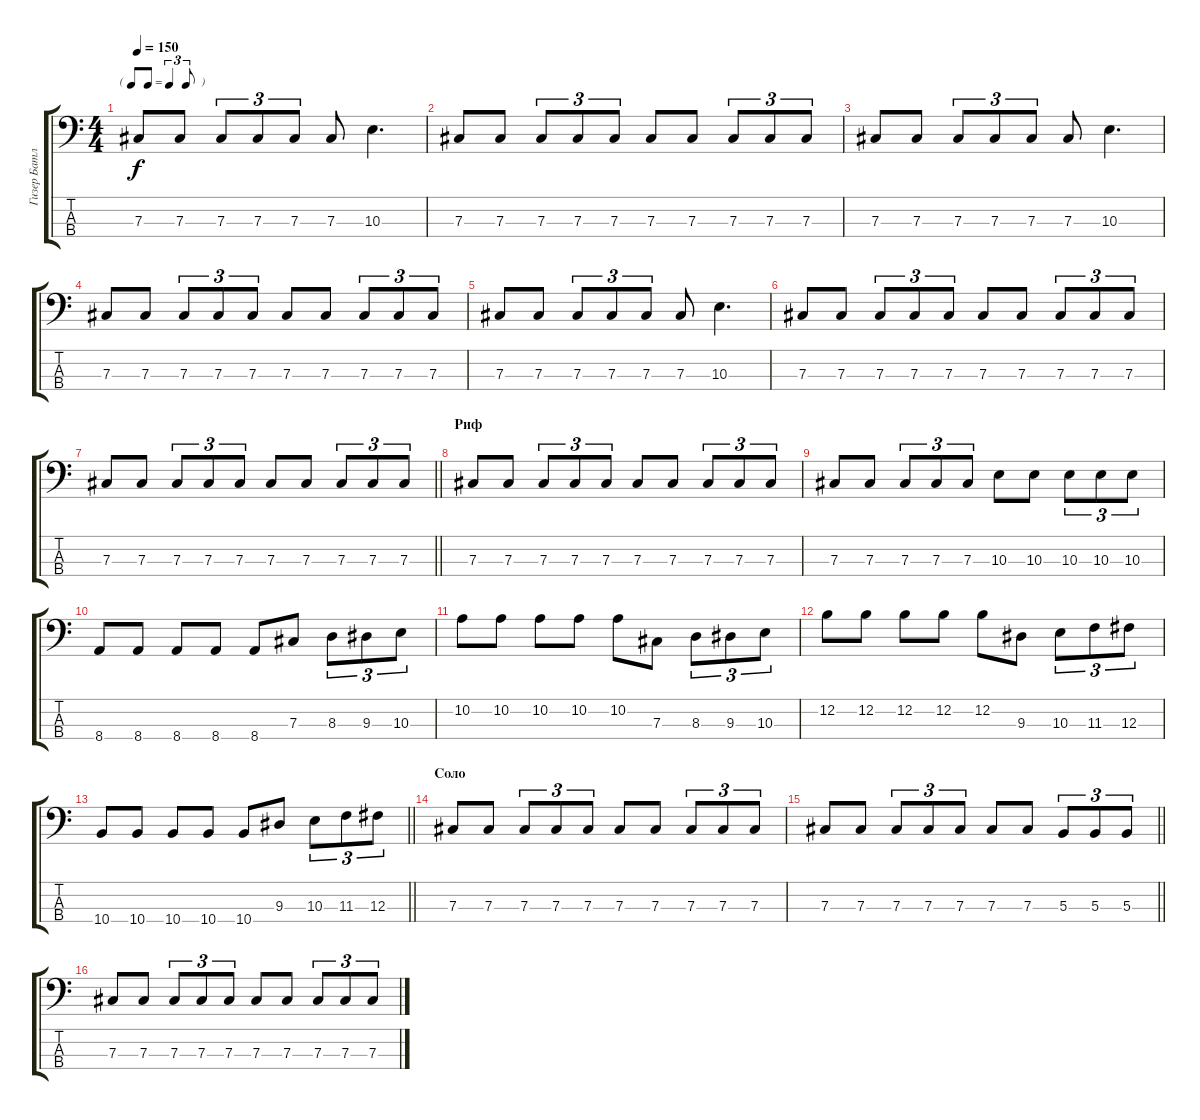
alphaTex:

\track ("Гизер Батлер" "Гизер Батл") {instrument electricbassfinger}
\staff {score tabs}
\tuning (E2 B1 Gb1 Db1) {hide}
\ts (4 4)
\tf triplet8th
\tempo 150
\clef f4
\ks c
7.3.8{dy f} 7.3.8 7.3.8{tu (3 2)} 7.3.8{tu (3 2)} 7.3.8{tu (3 2)} 7.3.8 10.3.4{d} |
7.3.8 7.3.8 7.3.8{tu (3 2)} 7.3.8{tu (3 2)} 7.3.8{tu (3 2)} 7.3.8 7.3.8 7.3.8{tu (3 2)} 7.3.8{tu (3 2)} 7.3.8{tu (3 2)} |
7.3.8 7.3.8 7.3.8{tu (3 2)} 7.3.8{tu (3 2)} 7.3.8{tu (3 2)} 7.3.8 10.3.4{d} |
7.3.8 7.3.8 7.3.8{tu (3 2)} 7.3.8{tu (3 2)} 7.3.8{tu (3 2)} 7.3.8 7.3.8 7.3.8{tu (3 2)} 7.3.8{tu (3 2)} 7.3.8{tu (3 2)} |
7.3.8 7.3.8 7.3.8{tu (3 2)} 7.3.8{tu (3 2)} 7.3.8{tu (3 2)} 7.3.8 10.3.4{d} |
7.3.8 7.3.8 7.3.8{tu (3 2)} 7.3.8{tu (3 2)} 7.3.8{tu (3 2)} 7.3.8 7.3.8 7.3.8{tu (3 2)} 7.3.8{tu (3 2)} 7.3.8{tu (3 2)} |
\barLineRight lightlight
7.3.8 7.3.8 7.3.8{tu (3 2)} 7.3.8{tu (3 2)} 7.3.8{tu (3 2)} 7.3.8 7.3.8 7.3.8{tu (3 2)} 7.3.8{tu (3 2)} 7.3.8{tu (3 2)} |
\section ("" "Риф")
7.3.8 7.3.8 7.3.8{tu (3 2)} 7.3.8{tu (3 2)} 7.3.8{tu (3 2)} 7.3.8 7.3.8 7.3.8{tu (3 2)} 7.3.8{tu (3 2)} 7.3.8{tu (3 2)} |
7.3.8 7.3.8 7.3.8{tu (3 2)} 7.3.8{tu (3 2)} 7.3.8{tu (3 2)} 10.3.8 10.3.8 10.3.8{tu (3 2)} 10.3.8{tu (3 2)} 10.3.8{tu (3 2)} |
8.4.8 8.4.8 8.4.8 8.4.8 8.4.8 7.3.8 8.3.8{tu (3 2)} 9.3.8{tu (3 2)} 10.3.8{tu (3 2)} |
10.2.8 10.2.8 10.2.8 10.2.8 10.2.8 7.3.8 8.3.8{tu (3 2)} 9.3.8{tu (3 2)} 10.3.8{tu (3 2)} |
12.2.8 12.2.8 12.2.8 12.2.8 12.2.8 9.3.8 10.3.8{tu (3 2)} 11.3.8{tu (3 2)} 12.3.8{tu (3 2)} |
\barLineRight lightlight
10.4.8 10.4.8 10.4.8 10.4.8 10.4.8 9.3.8 10.3.8{tu (3 2)} 11.3.8{tu (3 2)} 12.3.8{tu (3 2)} |
\section ("" "Соло")
7.3.8 7.3.8 7.3.8{tu (3 2)} 7.3.8{tu (3 2)} 7.3.8{tu (3 2)} 7.3.8 7.3.8 7.3.8{tu (3 2)} 7.3.8{tu (3 2)} 7.3.8{tu (3 2)} |
\barLineRight lightlight
7.3.8 7.3.8 7.3.8{tu (3 2)} 7.3.8{tu (3 2)} 7.3.8{tu (3 2)} 7.3.8 7.3.8 5.3.8{tu (3 2)} 5.3.8{tu (3 2)} 5.3.8{tu (3 2)} |
7.3.8 7.3.8 7.3.8{tu (3 2)} 7.3.8{tu (3 2)} 7.3.8{tu (3 2)} 7.3.8 7.3.8 7.3.8{tu (3 2)} 7.3.8{tu (3 2)} 7.3.8{tu (3 2)}
